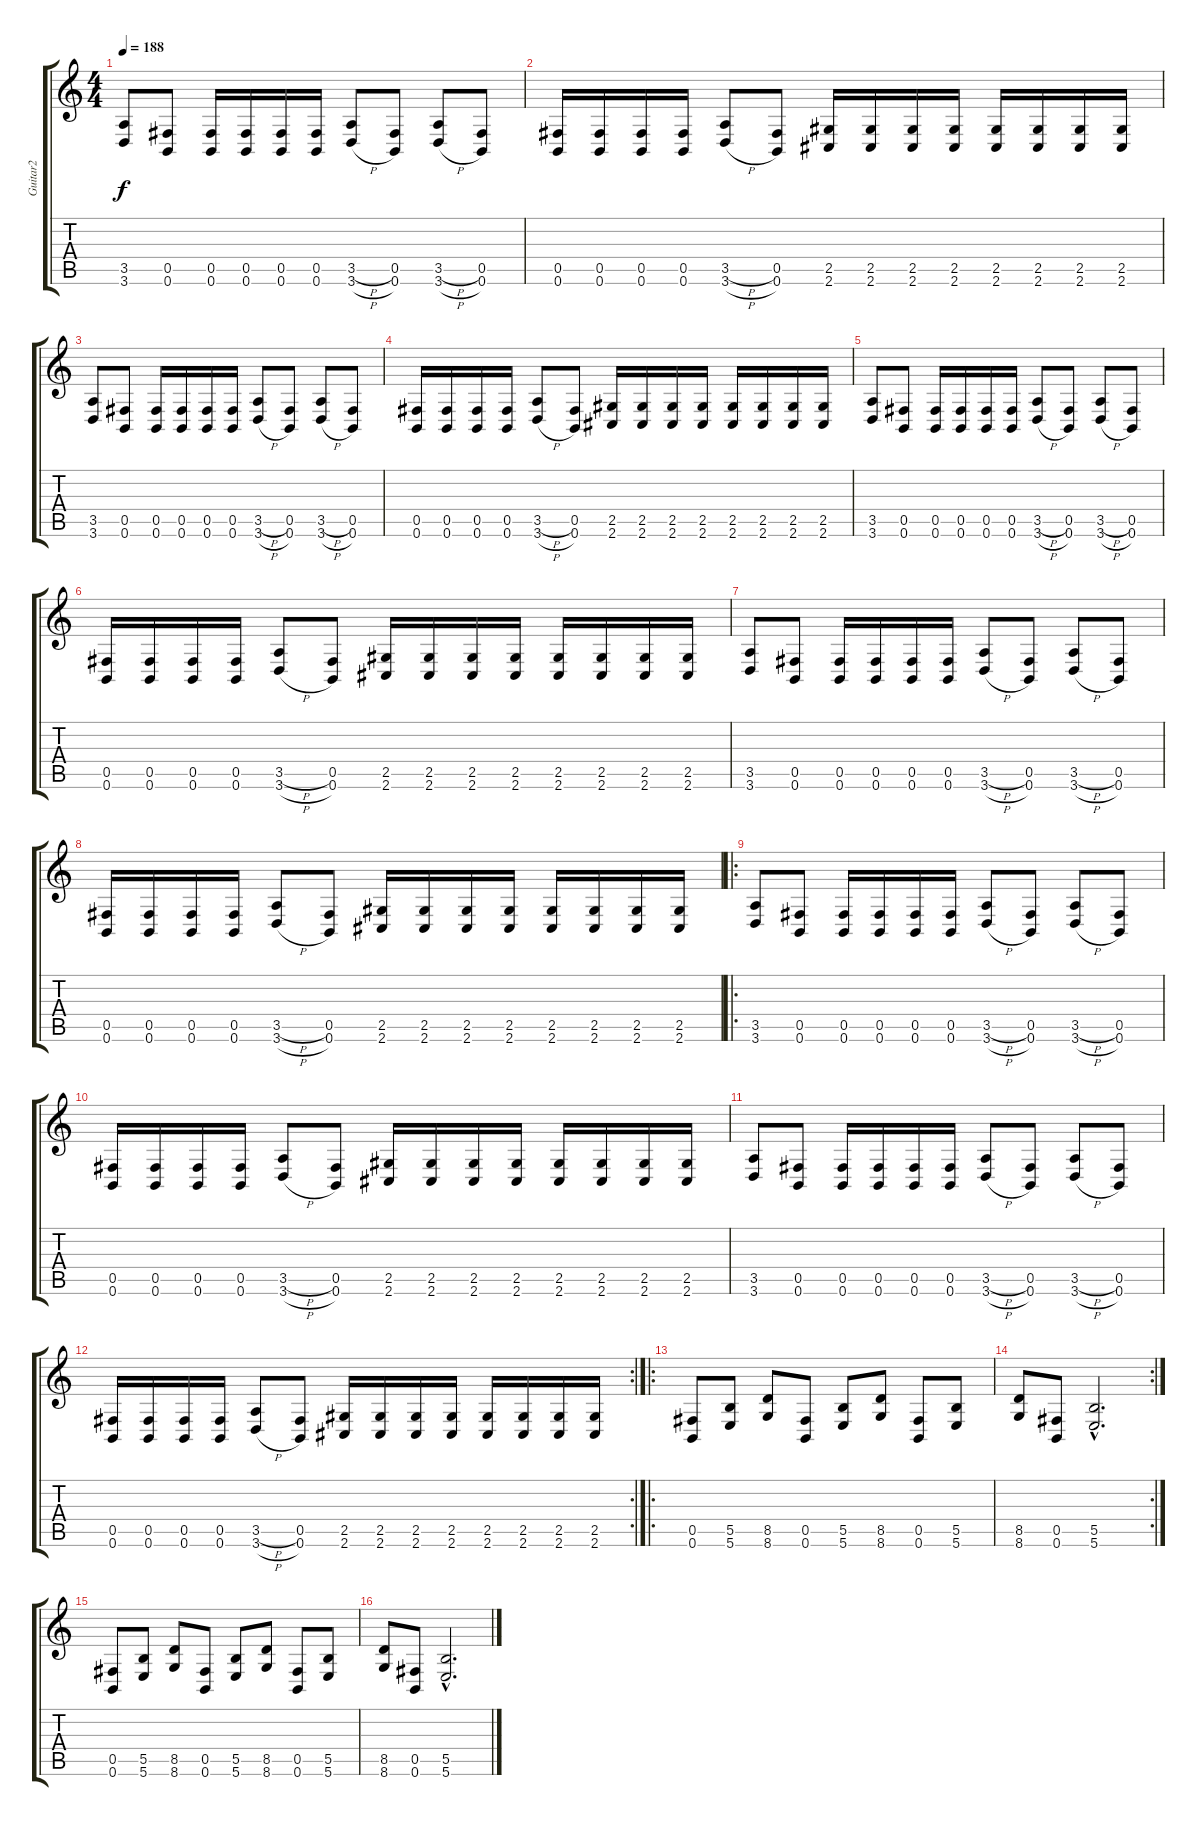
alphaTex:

\track ("Guitar2" "Guitar2") {instrument distortionguitar}
\staff {score tabs}
\tuning (Db4 Ab3 E3 B2 Gb2 B1) {hide}
\ts (4 4)
\tempo 188
\clef g2
\ks c
(3.5 3.6).8{dy f balance 8} (0.5 0.6).8 (0.5 0.6).16 (0.5 0.6).16 (0.5 0.6).16 (0.5 0.6).16 (3.5{h} 3.6{h}).8 (0.5 0.6).8 (3.5{h} 3.6{h}).8 (0.5 0.6).8 |
(0.5 0.6).16 (0.5 0.6).16 (0.5 0.6).16 (0.5 0.6).16 (3.5{h} 3.6{h}).8 (0.5 0.6).8 (2.5 2.6).16 (2.5 2.6).16 (2.5 2.6).16 (2.5 2.6).16 (2.5 2.6).16 (2.5 2.6).16 (2.5 2.6).16 (2.5 2.6).16 |
(3.5 3.6).8 (0.5 0.6).8 (0.5 0.6).16 (0.5 0.6).16 (0.5 0.6).16 (0.5 0.6).16 (3.5{h} 3.6{h}).8 (0.5 0.6).8 (3.5{h} 3.6{h}).8 (0.5 0.6).8 |
(0.5 0.6).16 (0.5 0.6).16 (0.5 0.6).16 (0.5 0.6).16 (3.5{h} 3.6{h}).8 (0.5 0.6).8 (2.5 2.6).16 (2.5 2.6).16 (2.5 2.6).16 (2.5 2.6).16 (2.5 2.6).16 (2.5 2.6).16 (2.5 2.6).16 (2.5 2.6).16 |
(3.5 3.6).8 (0.5 0.6).8 (0.5 0.6).16 (0.5 0.6).16 (0.5 0.6).16 (0.5 0.6).16 (3.5{h} 3.6{h}).8 (0.5 0.6).8 (3.5{h} 3.6{h}).8 (0.5 0.6).8 |
(0.5 0.6).16 (0.5 0.6).16 (0.5 0.6).16 (0.5 0.6).16 (3.5{h} 3.6{h}).8 (0.5 0.6).8 (2.5 2.6).16 (2.5 2.6).16 (2.5 2.6).16 (2.5 2.6).16 (2.5 2.6).16 (2.5 2.6).16 (2.5 2.6).16 (2.5 2.6).16 |
(3.5 3.6).8 (0.5 0.6).8 (0.5 0.6).16 (0.5 0.6).16 (0.5 0.6).16 (0.5 0.6).16 (3.5{h} 3.6{h}).8 (0.5 0.6).8 (3.5{h} 3.6{h}).8 (0.5 0.6).8 |
(0.5 0.6).16 (0.5 0.6).16 (0.5 0.6).16 (0.5 0.6).16 (3.5{h} 3.6{h}).8 (0.5 0.6).8 (2.5 2.6).16 (2.5 2.6).16 (2.5 2.6).16 (2.5 2.6).16 (2.5 2.6).16 (2.5 2.6).16 (2.5 2.6).16 (2.5 2.6).16 |
\ro
(3.5 3.6).8 (0.5 0.6).8{balance 16} (0.5 0.6).16 (0.5 0.6).16 (0.5 0.6).16 (0.5 0.6).16 (3.5{h} 3.6{h}).8 (0.5 0.6).8 (3.5{h} 3.6{h}).8 (0.5 0.6).8 |
(0.5 0.6).16 (0.5 0.6).16 (0.5 0.6).16 (0.5 0.6).16 (3.5{h} 3.6{h}).8 (0.5 0.6).8 (2.5 2.6).16 (2.5 2.6).16 (2.5 2.6).16 (2.5 2.6).16 (2.5 2.6).16 (2.5 2.6).16 (2.5 2.6).16 (2.5 2.6).16 |
(3.5 3.6).8 (0.5 0.6).8 (0.5 0.6).16 (0.5 0.6).16 (0.5 0.6).16 (0.5 0.6).16 (3.5{h} 3.6{h}).8 (0.5 0.6).8 (3.5{h} 3.6{h}).8 (0.5 0.6).8 |
\rc 2
(0.5 0.6).16 (0.5 0.6).16 (0.5 0.6).16 (0.5 0.6).16 (3.5{h} 3.6{h}).8 (0.5 0.6).8 (2.5 2.6).16 (2.5 2.6).16 (2.5 2.6).16 (2.5 2.6).16 (2.5 2.6).16 (2.5 2.6).16 (2.5 2.6).16 (2.5 2.6).16 |
\ro
(0.5 0.6).8 (5.5 5.6).8 (8.5 8.6).8 (0.5 0.6).8 (5.5 5.6).8 (8.5 8.6).8 (0.5 0.6).8 (5.5 5.6).8 |
\rc 2
(8.5 8.6).8 (0.5 0.6).8 (5.5{hac} 5.6{hac}).2{d} |
(0.5 0.6).8 (5.5 5.6).8 (8.5 8.6).8 (0.5 0.6).8 (5.5 5.6).8 (8.5 8.6).8 (0.5 0.6).8 (5.5 5.6).8 |
(8.5 8.6).8 (0.5 0.6).8 (5.5{hac} 5.6{hac}).2{d}
